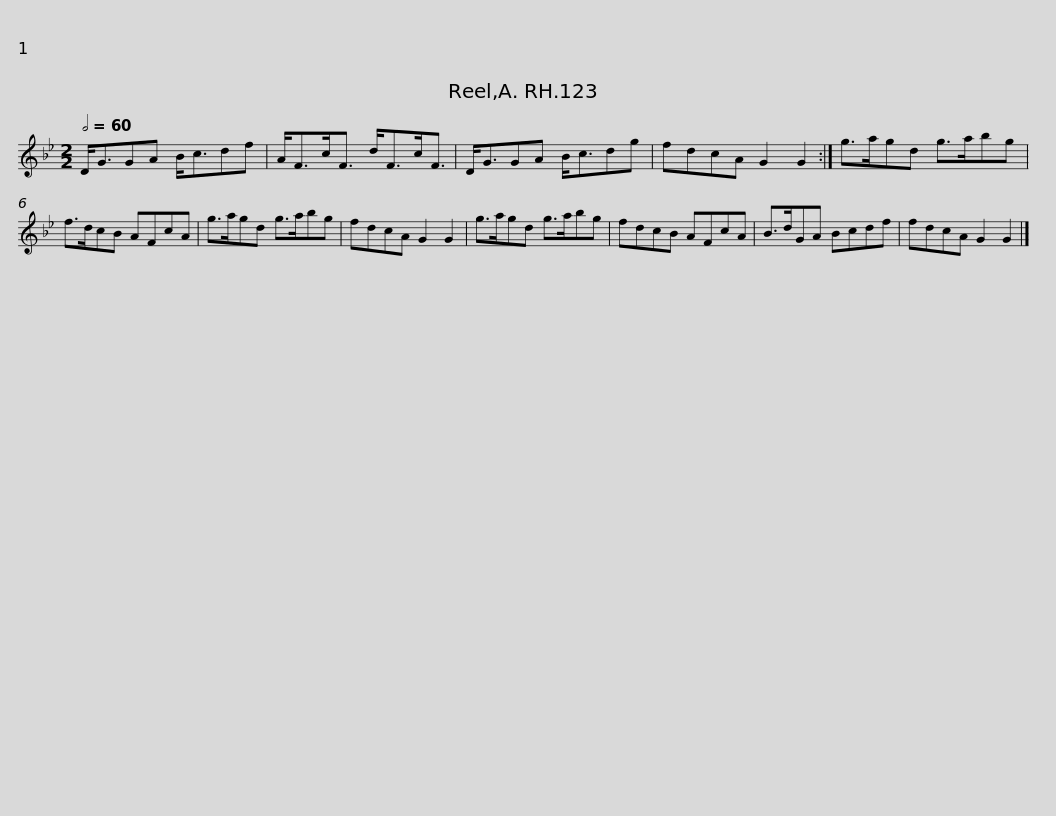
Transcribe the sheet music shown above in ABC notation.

X:1
L:1/8
Q:1/2=60
M:2/2
I:linebreak $
K:Bb
V:1 treble
V:1
 D<GGA B<cdf | A<Fc<F d<Fc<F | D<GGA B<cdg | fdcA G2 G2 :|$ g>agd g>abg | %5
 f>dcB AFcA | g>agd g>abg | fdcA G2 G2 |$ g>agd g>abg | fdcB AFcA | %10
 B>dGA Bcdf | fdcA G2 G2 |] %12
